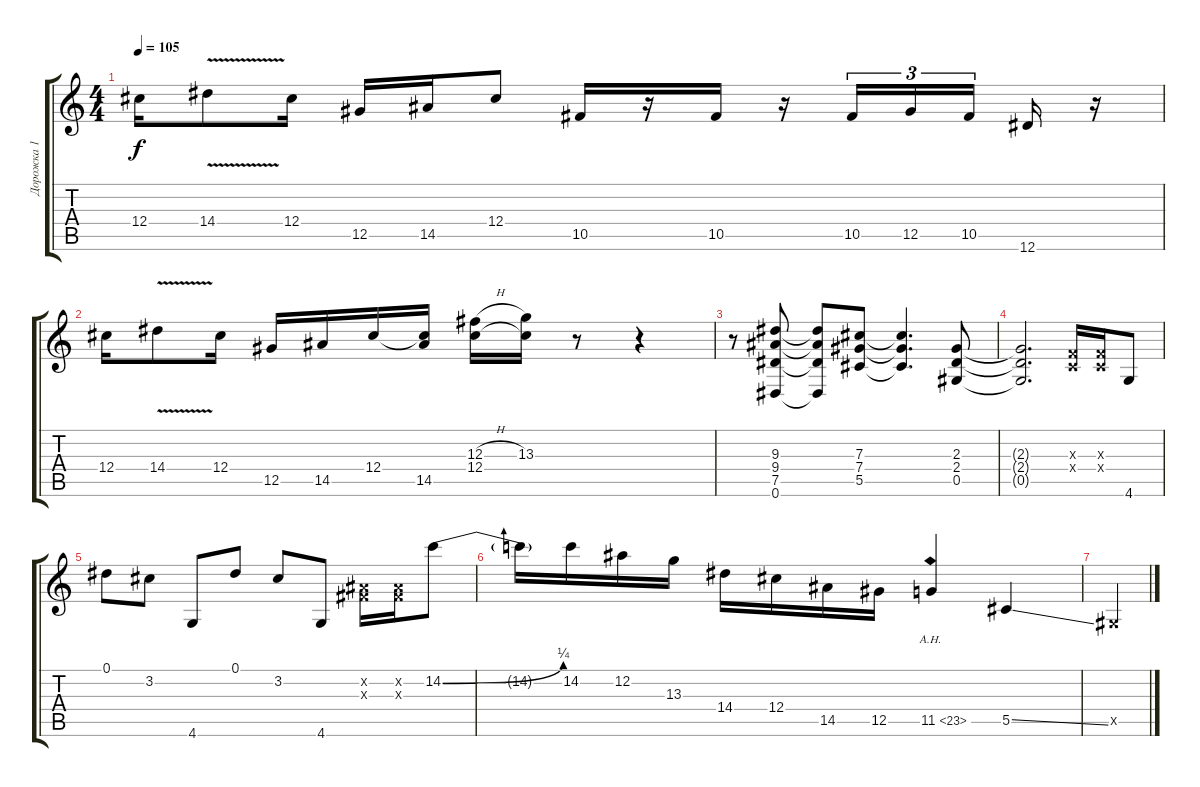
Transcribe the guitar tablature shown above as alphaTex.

\track ("Дорожка 1" "Дорожка 1") {instrument overdrivenguitar}
\staff {score tabs}
\tuning (Eb4 Bb3 Gb3 Db3 Ab2 Eb2) {hide}
\ts (4 4)
\tempo 105
\clef g2
\ks c
12.4.16{dy f} 14.4{v}.8 12.4.16 12.5.16 14.5.16 12.4.8 10.5.16 r.16 10.5.16 r.16 10.5.16{tu (3 2)} 12.5.16{tu (3 2)} 10.5.16{tu (3 2) beam splitsecondary} 12.6.16 r.16 |
12.4.16 14.4{v}.8 12.4.16 12.5.16 14.5.16 12.4.16 (12.4{t} 14.5).16 (12.3{h} 12.4).16 (13.3 12.4{t}).16 r.8 r.4 |
r.8{volume 5} (9.3 9.4 7.5 0.6).8 (9.3{t} 9.4{t} 7.5{t} 0.6{t}).8 (7.3 7.4 5.5).8 (7.3{t} 7.4{t} 5.5{t}).4{d} (2.3 2.4 0.5).8 |
(2.3{t} 2.4{t} 0.5{t}).2{d} (-1.3{x} -1.4{x}).16 (-1.3{x} -1.4{x}).16 4.6.8 |
0.1.8 3.2.8 4.6.8 0.1.8 3.2.8 4.6.8 (0.2{x} 0.3{x}).16 (0.2{x} 0.3{x}).16 14.2{be (bend 0 0 60 1)}.8 |
14.2{t}.16 14.2.16 12.2.16 13.3.16 14.4.16 12.4.16 14.5.16 12.5.16 11.5{ah 12}.4 5.5{ss}.4 |
0.5{x}.4
